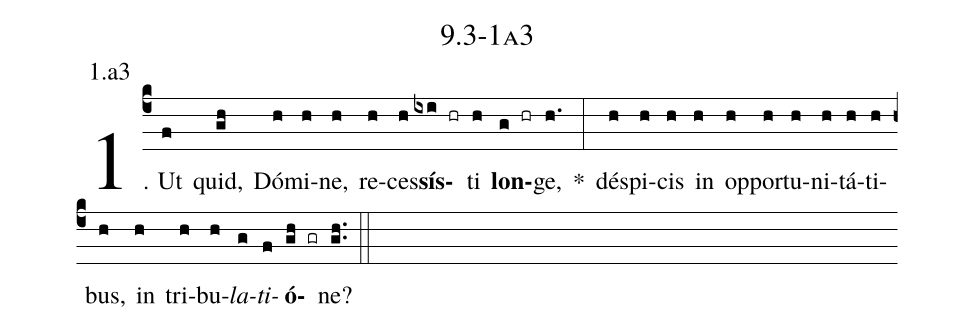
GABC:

name: 9.3-1a3;
annotation: 1.a3;
%%
(c4)1. Ut(f) quid,(gh) Dó(h)mi(h)ne,(h) re(h)ces(h)<b>sís</b>(ixi hr)ti(h) <b>lon</b>(g hr)ge,(h.) *(:) dé(h)spi(h)cis(h) in(h) op(h)por(h)tu(h)ni(h)tá(h)ti(h)bus,(h) in(h) tri(h)bu(h)<i>la</i>(g)<i>ti</i>(f)<b>ó</b>(gh gr)ne?(gh..) (::)


%E(h) u(h) o(g) u(f) a(gh) e.(gh..) (::)
